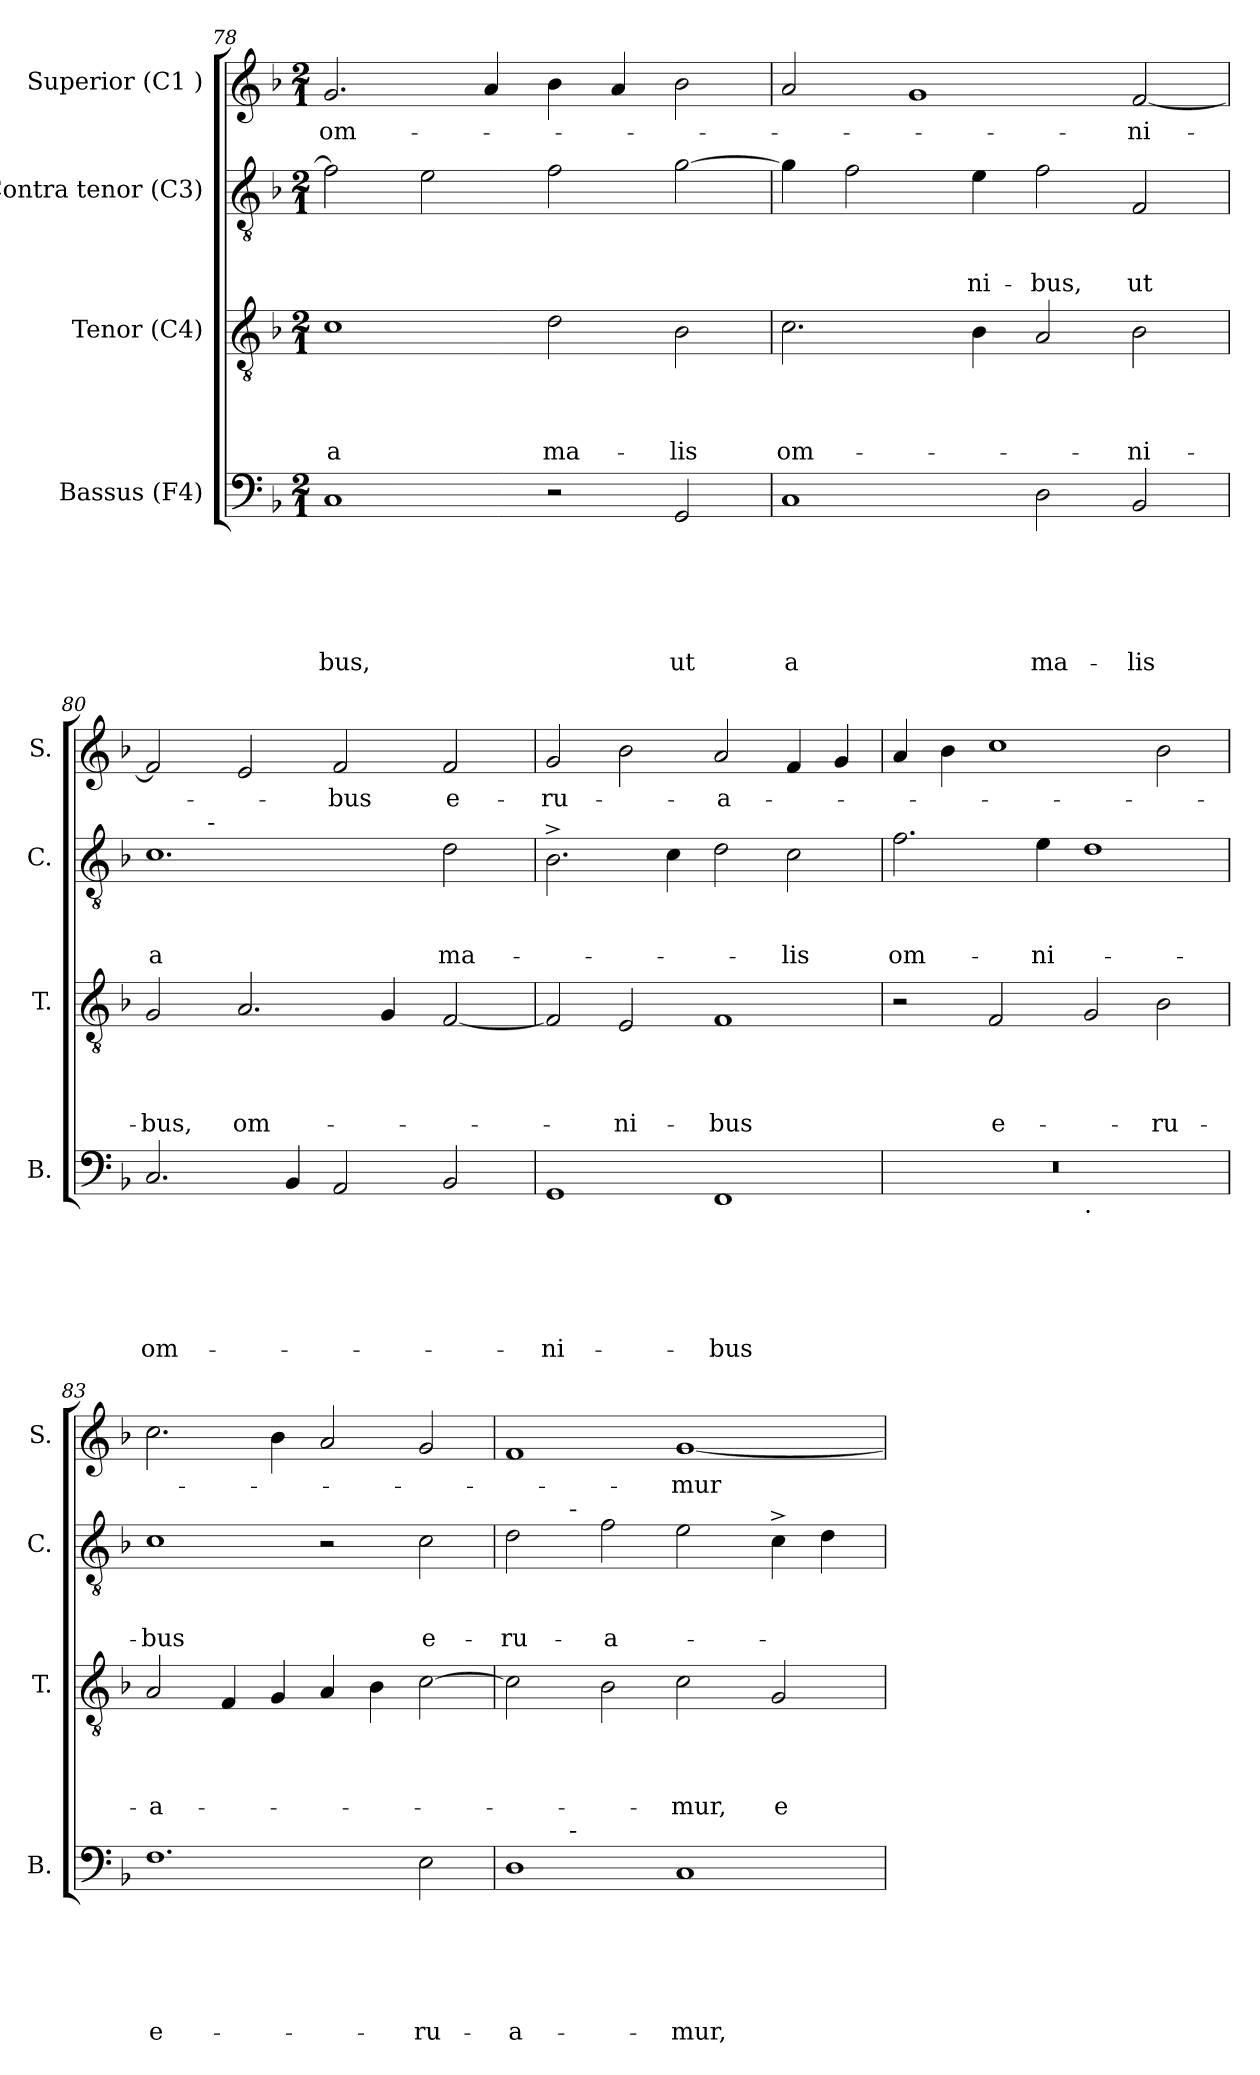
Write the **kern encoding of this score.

**kern	**text	**text	**text	**text	**text	**text	**kern	**text	**text	**text	**text	**kern	**text	**text	**text	**kern	**text
*part4	*part4	*part4	*part4	*part4	*part4	*part4	*part3	*part3	*part3	*part3	*part3	*part2	*part2	*part2	*part2	*part1	*part1
*staff4	*staff4	*staff4	*staff4	*staff4	*staff4	*staff4	*staff3	*staff3	*staff3	*staff3	*staff3	*staff2	*staff2	*staff2	*staff2	*staff1	*staff1
*I"Bassus (F4)	*	*	*	*	*	*	*I"Tenor (C4)	*	*	*	*	*I"Contra tenor (C3)	*	*	*	*I"Superior (C1 )	*
*I'B.	*	*	*	*	*	*	*I'T.	*	*	*	*	*I'C.	*	*	*	*I'S.	*
*clefF4	*	*	*	*	*	*	*clefGv2	*	*	*	*	*clefGv2	*	*	*	*clefG2	*
*k[b-]	*	*	*	*	*	*	*k[b-]	*	*	*	*	*k[b-]	*	*	*	*k[b-]	*
*F:	*	*	*	*	*	*	*F:	*	*	*	*	*F:	*	*	*	*F:	*
*M2/1	*	*	*	*	*	*	*M2/1	*	*	*	*	*M2/1	*	*	*	*M2/1	*
=78	=78	=78	=78	=78	=78	=78	=78	=78	=78	=78	=78	=78	=78	=78	=78	=78	=78
!	!	!	!	!	!	!LO:LY:b	!	!	!	!	!LO:LY:b:rj	!	!	!	!	!	!LO:LY:b
1C	.	.	.	.	.	-bus,	1c	.	.	.	a	2f\]	.	.	.	2.g/	om-
.	.	.	.	.	.	.	.	.	.	.	.	2e\	.	.	.	.	.
.	.	.	.	.	.	.	.	.	.	.	.	.	.	.	.	4a/	.
!	!	!	!	!	!	!	!	!	!	!	!LO:LY:b	!	!	!	!	!	!
2r	.	.	.	.	.	.	2d\	.	.	.	ma-	2f\	.	.	.	4b-\	.
.	.	.	.	.	.	.	.	.	.	.	.	.	.	.	.	4a/	.
!	!	!	!	!	!	!LO:LY:b	!	!	!	!	!LO:LY:b	!	!	!	!	!	!
2GG/	.	.	.	.	.	ut	2B-\	.	.	.	-lis	[>2g\	.	.	.	2b-\	.
=79	=79	=79	=79	=79	=79	=79	=79	=79	=79	=79	=79	=79	=79	=79	=79	=79	=79
!	!	!	!	!	!	!LO:LY:b:rj	!	!	!	!	!LO:LY:b	!	!	!	!	!	!
1C	.	.	.	.	.	a	2.c\	.	.	.	om-	4g\]	.	.	.	2a/	.
.	.	.	.	.	.	.	.	.	.	.	.	2f\	.	.	.	.	.
.	.	.	.	.	.	.	.	.	.	.	.	.	.	.	.	1g	.
!	!	!	!	!	!	!	!	!	!	!	!	!	!	!	!LO:LY:b	!	!
.	.	.	.	.	.	.	4B-\	.	.	.	.	4e\	.	.	-ni-	.	.
!	!	!	!	!	!	!LO:LY:b	!	!	!	!	!	!	!	!	!LO:LY:b	!	!
2D\	.	.	.	.	.	ma-	2A/	.	.	.	.	2f\	.	.	-bus,	.	.
!	!	!	!	!	!	!LO:LY:b	!	!	!	!	!LO:LY:b	!	!	!	!LO:LY:b	!	!LO:LY:b
2BB-/	.	.	.	.	.	-lis	2B-\	.	.	.	-ni-	2F/	.	.	ut	[>2f/	-ni-
!!LO:PB:g=z
=80	=80	=80	=80	=80	=80	=80	=80	=80	=80	=80	=80	=80	=80	=80	=80	=80	=80
!	!	!	!	!	!	!LO:LY:b	!	!	!	!	!LO:LY:b	!	!	!	!LO:LY:b:rj	!	!
*	*	*	*	*	*	*	*	*	*	*	*	*^	*	*	*	*	*
2.C/	.	.	.	.	.	om-	2G/	.	.	.	-bus,	1.c	4.ryy	.	.	a	2f/]	.
!	!	!	!	!	!	!	!	!	!	!	!	!	!LO:TX:a:t=-	!	!	!	!	!
.	.	.	.	.	.	.	.	.	.	.	.	.	1ryy	.	.	.	.	.
!	!	!	!	!	!	!	!	!	!	!	!LO:LY:b	!	!	!	!	!	!	!
.	.	.	.	.	.	.	2.A/	.	.	.	om-	.	.	.	.	.	2e/	.
4BB-/	.	.	.	.	.	.	.	.	.	.	.	.	.	.	.	.	.	.
!	!	!	!	!	!	!	!	!	!	!	!	!	!	!	!	!	!	!LO:LY:b
2AA/	.	.	.	.	.	.	.	.	.	.	.	.	.	.	.	.	2f/	-bus
.	.	.	.	.	.	.	4G/	.	.	.	.	.	.	.	.	.	.	.
.	.	.	.	.	.	.	.	.	.	.	.	.	2ryy	.	.	.	.	.
!	!	!	!	!	!	!	!	!	!	!	!	!	!	!	!	!LO:LY:b	!	!LO:LY:b
2BB-/	.	.	.	.	.	.	[<2F/	.	.	.	.	2d\	.	.	.	ma-	2f/	e-
.	.	.	.	.	.	.	.	.	.	.	.	.	8ryy	.	.	.	.	.
=81	=81	=81	=81	=81	=81	=81	=81	=81	=81	=81	=81	=81	=81	=81	=81	=81	=81	=81
!	!	!	!	!	!	!LO:LY:b	!	!	!	!	!	!	!	!	!	!	!	!LO:LY:b
*	*	*	*	*	*	*	*	*	*	*	*	*v	*v	*	*	*	*	*
1GG	.	.	.	.	.	-ni-	2F/]	.	.	.	.	2.B-^>\	.	.	.	2g/	-ru-
!	!	!	!	!	!	!	!	!	!	!	!LO:LY:b	!	!	!	!	!	!
.	.	.	.	.	.	.	2E/	.	.	.	-ni-	.	.	.	.	2b-\	.
.	.	.	.	.	.	.	.	.	.	.	.	4c\	.	.	.	.	.
!	!	!	!	!	!	!LO:LY:b	!	!	!	!	!LO:LY:b	!	!	!	!	!	!LO:LY:b
1FF	.	.	.	.	.	-bus	1F	.	.	.	-bus	2d\	.	.	.	2a/	-a-
!	!	!	!	!	!	!	!	!	!	!	!	!	!	!	!LO:LY:b	!	!
.	.	.	.	.	.	.	.	.	.	.	.	2c\	.	.	-lis	4f/	.
.	.	.	.	.	.	.	.	.	.	.	.	.	.	.	.	4g/	.
=82	=82	=82	=82	=82	=82	=82	=82	=82	=82	=82	=82	=82	=82	=82	=82	=82	=82
!	!	!	!	!	!	!	!	!	!	!	!	!	!	!	!LO:LY:b	!	!
*^	*	*	*	*	*	*	*	*	*	*	*	*	*	*	*	*	*
0r	1ryy	.	.	.	.	.	.	2r	.	.	.	.	2.f\	.	.	om-	4a/	.
.	.	.	.	.	.	.	.	.	.	.	.	.	.	.	.	.	4b-\	.
!	!	!	!	!	!	!	!	!	!	!	!	!LO:LY:b:rj	!	!	!	!	!	!
.	.	.	.	.	.	.	.	2F/	.	.	.	e-	.	.	.	.	1cc	.
!	!	!	!	!	!	!	!	!	!	!	!	!	!	!	!	!LO:LY:b	!	!
.	.	.	.	.	.	.	.	.	.	.	.	.	4e\	.	.	-ni-	.	.
!	!LO:TX:b:t=.	!	!	!	!	!	!	!	!	!	!	!	!	!	!	!	!	!
.	1ryy	.	.	.	.	.	.	2G/	.	.	.	.	1d	.	.	.	.	.
!	!	!	!	!	!	!	!	!	!	!	!	!LO:LY:b	!	!	!	!	!	!
.	.	.	.	.	.	.	.	2B-\	.	.	.	-ru-	.	.	.	.	2b-\	.
=83	=83	=83	=83	=83	=83	=83	=83	=83	=83	=83	=83	=83	=83	=83	=83	=83	=83	=83
!	!	!	!	!	!	!	!LO:LY:b:rj	!	!	!	!	!LO:LY:b	!	!	!	!LO:LY:b	!	!
*v	*v	*	*	*	*	*	*	*	*	*	*	*	*	*	*	*	*	*
1.F	.	.	.	.	.	e-	2A/	.	.	.	-a-	1c	.	.	-bus	2.cc\	.
.	.	.	.	.	.	.	4F/	.	.	.	.	.	.	.	.	.	.
.	.	.	.	.	.	.	4G/	.	.	.	.	.	.	.	.	4b-\	.
.	.	.	.	.	.	.	4A/	.	.	.	.	2r	.	.	.	2a/	.
.	.	.	.	.	.	.	4B-\	.	.	.	.	.	.	.	.	.	.
!	!	!	!	!	!	!LO:LY:b	!	!	!	!	!	!	!	!	!LO:LY:b	!	!
2E\	.	.	.	.	.	-ru-	[<2c\	.	.	.	.	2c\	.	.	e-	2g/	.
!!LO:LB:g=z
=84	=84	=84	=84	=84	=84	=84	=84	=84	=84	=84	=84	=84	=84	=84	=84	=84	=84
!	!	!	!	!	!	!LO:LY:b:rj	!	!	!	!	!	!	!	!	!LO:LY:b	!	!
*^	*	*	*	*	*	*	*	*	*	*	*	*^	*	*	*	*	*
1D	4.ryy	.	.	.	.	.	-a-	2c\]	.	.	.	.	2d\	4.ryy	.	.	-ru-	1f	.
!	!	!	!	!	!	!	!	!	!	!	!	!	!	!LO:TX:a:t=-	!	!	!	!	!
!	!LO:TX:a:t=-	!	!	!	!	!	!	!	!	!	!	!	!	!	!	!	!	!	!
.	1ryy	.	.	.	.	.	.	.	.	.	.	.	.	1ryy	.	.	.	.	.
!	!	!	!	!	!	!	!	!	!	!	!	!	!	!	!	!	!LO:LY:b	!	!
.	.	.	.	.	.	.	.	2B-\	.	.	.	.	2f\	.	.	.	-a-	.	.
!	!	!	!	!	!	!	!LO:LY:b	!	!	!	!	!LO:LY:b	!	!	!	!	!	!	!LO:LY:b
1C	.	.	.	.	.	.	-mur,	2c\	.	.	.	-mur,	2e\	.	.	.	.	[<1g	-mur
.	2ryy	.	.	.	.	.	.	.	.	.	.	.	.	2ryy	.	.	.	.	.
!	!	!	!	!	!	!	!	!	!	!	!	!LO:LY:b:rj	!	!	!	!	!	!	!
.	.	.	.	.	.	.	.	2G/	.	.	.	e-	4c^>\	.	.	.	.	.	.
.	.	.	.	.	.	.	.	.	.	.	.	.	4d\	.	.	.	.	.	.
.	8ryy	.	.	.	.	.	.	.	.	.	.	.	.	8ryy	.	.	.	.	.
*v	*v	*	*	*	*	*	*	*	*	*	*	*	*v	*v	*	*	*	*	*
=	=	=	=	=	=	=	=	=	=	=	=	=	=	=	=	=	=
*-	*-	*-	*-	*-	*-	*-	*-	*-	*-	*-	*-	*-	*-	*-	*-	*-	*-
